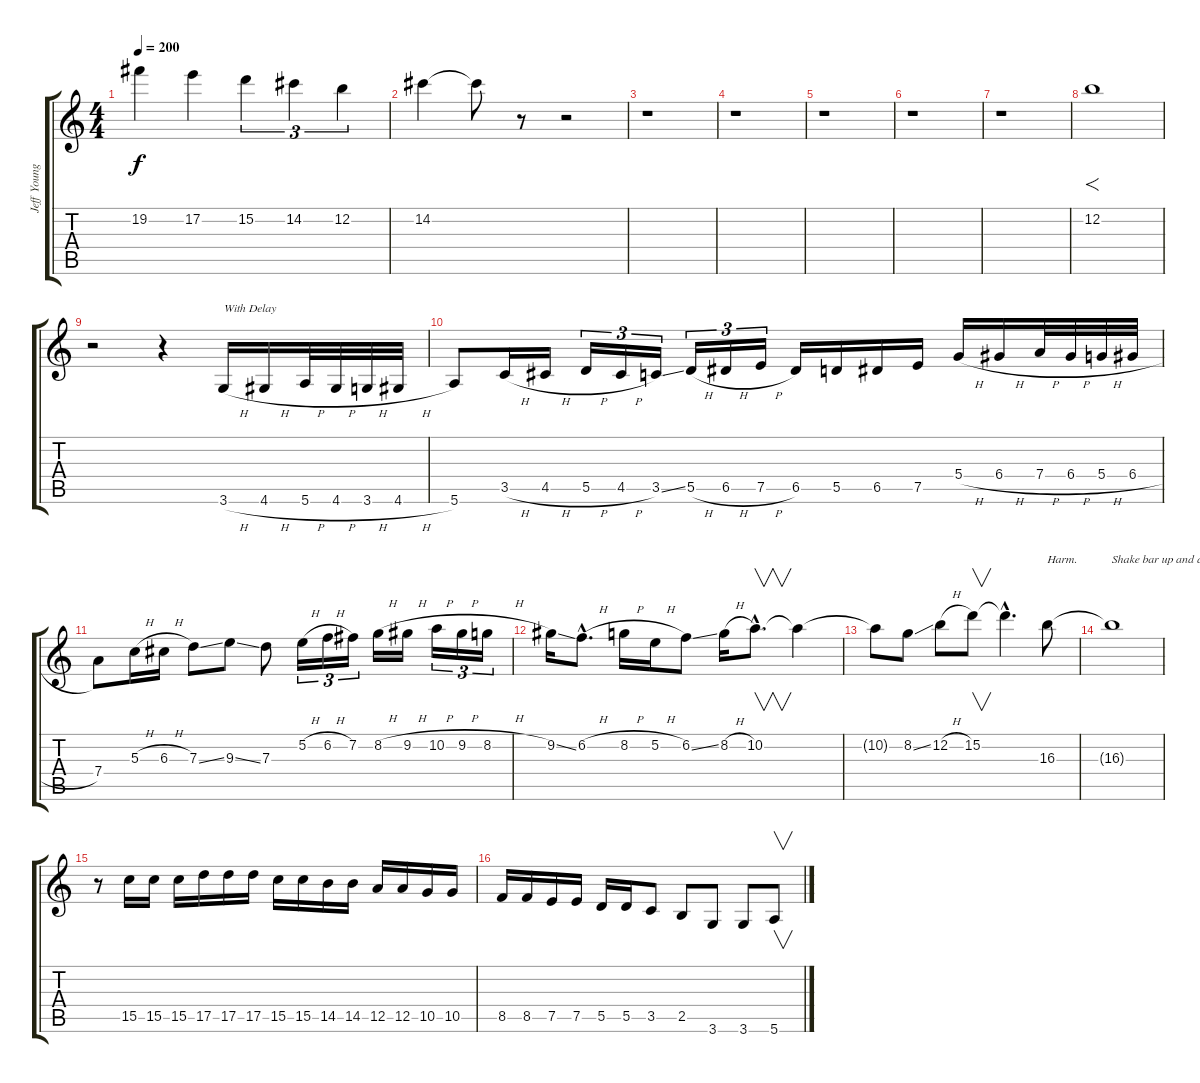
\track ("Jeff Young" "Jeff Young") {instrument distortionguitar}
\staff {score tabs}
\tuning (E4 B3 G3 D3 A2 E2) {hide}
\ts (4 4)
\tempo 200
\clef g2
\ks c
19.2.4{dy f} 17.2.4 15.2.4{tu (3 2)} 14.2.4{tu (3 2)} 12.2.4{tu (3 2)} |
14.2.4 14.2{t}.8 r.8 r.2 |
r.1 |
r.1 |
r.1 |
r.1 |
r.1 |
12.2.1{f} |
r.2 r.4 3.6{h}.16{txt "With Delay"} 4.6{h}.16 5.6{h}.32 4.6{h}.32 3.6{h}.32 4.6{h}.32 |
5.6.8 3.5{h}.16 4.5{h}.16 5.5{h}.16{tu (3 2)} 4.5{h}.16{tu (3 2)} 3.5{ss}.16{tu (3 2)} 5.5{h}.16{tu (3 2)} 6.5{h}.16{tu (3 2)} 7.5{h}.16{tu (3 2)} 6.5.16 5.5.16 6.5.16 7.5.16 5.4{h}.16 6.4{h}.16 7.4{h}.32 6.4{h}.32 5.4{h}.32 6.4{h}.32 |
7.4.8 5.3{h}.16 6.3{h}.16 7.3{ss}.8 9.3{ss}.8 7.3.8 5.2{h}.16{tu (3 2)} 6.2{h}.16{tu (3 2)} 7.2.16{tu (3 2)} 8.2{h}.16 9.2{h}.16 10.2{h}.16{tu (3 2)} 9.2{h}.16{tu (3 2)} 8.2{h}.16{tu (3 2)} |
9.2{ss}.16 6.2{h hac}.8{d} 8.2{h}.16 5.2{h}.16 6.2{ss}.8 8.2{h}.16 10.2{hac}.8{v d} 10.2{t}.4 |
10.2{t}.8 8.2{ss}.8 12.2{h}.8 15.2.8{v} 15.2{hac t}.4{d} 16.3.8{txt "Harm."} |
16.3{t}.1{txt "Shake bar up and down"} |
r.8 15.5.16 15.5.16 15.5.16 17.5.16 17.5.16 17.5.16 15.5.16 15.5.16 14.5.16 14.5.16 12.5.16 12.5.16 10.5.16 10.5.16 |
8.5.16 8.5.16 7.5.16 7.5.16 5.5.16 5.5.16 3.5.8 2.5.8 3.6.8 3.6.8 5.6.8{v}
